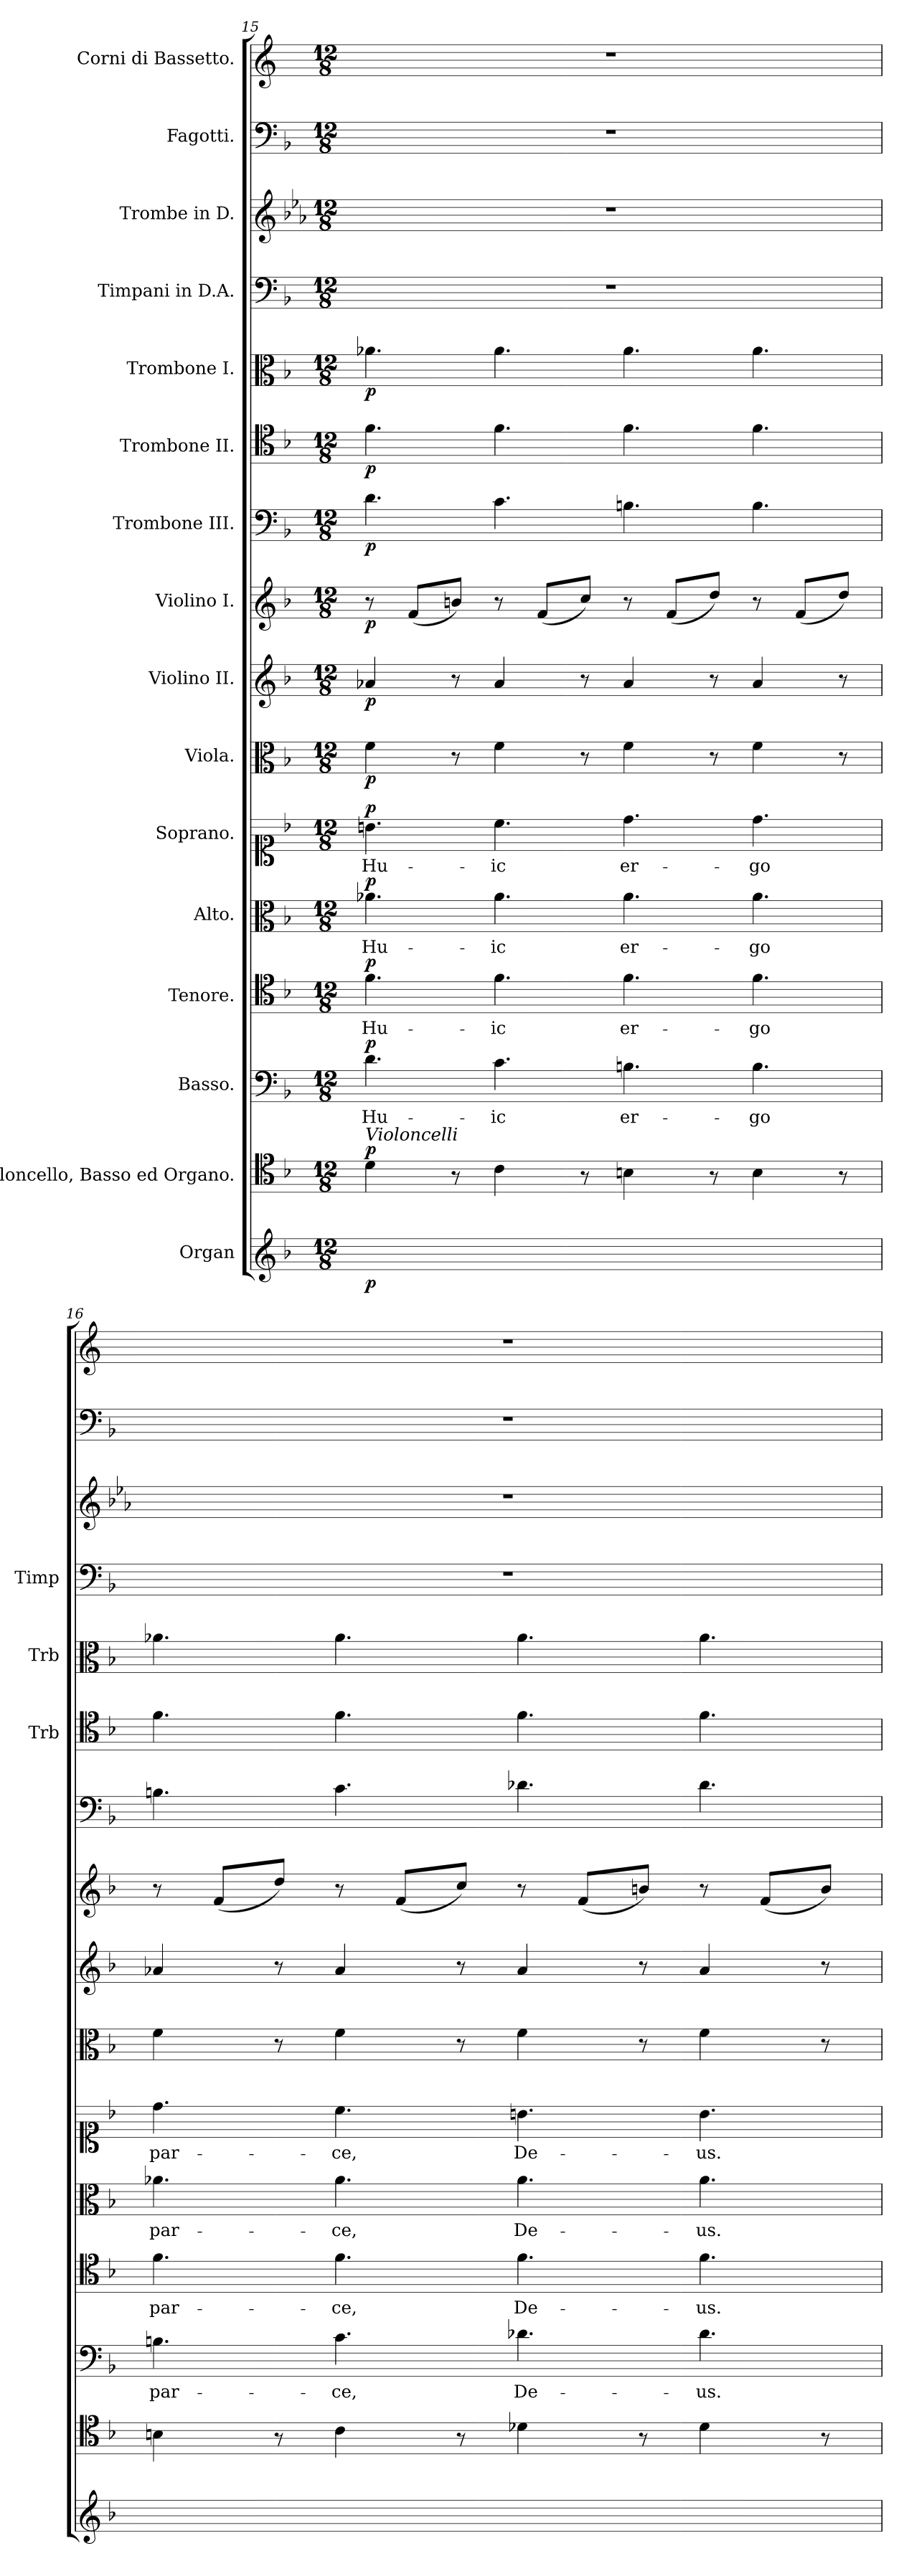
**kern	**dynam	**kern	**dynam	**kern	**text	**dynam	**kern	**text	**dynam	**kern	**text	**dynam	**kern	**text	**dynam	**kern	**dynam	**kern	**dynam	**kern	**dynam	**kern	**dynam	**kern	**dynam	**kern	**dynam	**kern	**kern	**kern	**kern
*part16	*part16	*part15	*part15	*part14	*part14	*part14	*part13	*part13	*part13	*part12	*part12	*part12	*part11	*part11	*part11	*part10	*part10	*part9	*part9	*part8	*part8	*part7	*part7	*part6	*part6	*part5	*part5	*part4	*part3	*part2	*part1
*staff16	*staff16	*staff15	*staff15	*staff14	*staff14	*staff14	*staff13	*staff13	*staff13	*staff12	*staff12	*staff12	*staff11	*staff11	*staff11	*staff10	*staff10	*staff9	*staff9	*staff8	*staff8	*staff7	*staff7	*staff6	*staff6	*staff5	*staff5	*staff4	*staff3	*staff2	*staff1
*I"Organ	*	*I"Violoncello, Basso ed Organo.	*	*I"Basso.	*	*	*I"Tenore.	*	*	*I"Alto.	*	*	*I"Soprano.	*	*	*I"Viola.	*	*I"Violino II.	*	*I"Violino I.	*	*I"Trombone III.	*	*I"Trombone II.	*	*I"Trombone I.	*	*I"Timpani in D.A.	*I"Trombe in D.	*I"Fagotti.	*I"Corni di Bassetto.
*	*	*	*	*	*	*	*	*	*	*	*	*	*	*	*	*	*	*	*	*	*	*	*	*I'Trb	*	*I'Trb	*	*I'Timp	*	*	*
*clefG2	*	*clefC4	*	*clefF4	*	*	*clefC4	*	*	*clefC3	*	*	*clefC1	*	*	*clefC3	*	*clefG2	*	*clefG2	*	*clefF4	*	*clefC4	*	*clefC3	*	*clefF4	*clefG2	*clefF4	*clefG2
*	*	*	*	*	*	*	*	*	*	*	*	*	*	*	*	*	*	*	*	*	*	*	*	*	*	*	*	*	*ITrd-1c-2	*	*ITrd4c7
*k[b-]	*	*k[b-]	*	*k[b-]	*	*	*k[b-]	*	*	*k[b-]	*	*	*k[b-]	*	*	*k[b-]	*	*k[b-]	*	*k[b-]	*	*k[b-]	*	*k[b-]	*	*k[b-]	*	*k[b-]	*k[b-]	*k[b-]	*k[b-]
*M12/8	*	*M12/8	*	*M12/8	*	*	*M12/8	*	*	*M12/8	*	*	*M12/8	*	*	*M12/8	*	*M12/8	*	*M12/8	*	*M12/8	*	*M12/8	*	*M12/8	*	*M12/8	*M12/8	*M12/8	*M12/8
=15	=15	=15	=15	=15	=15	=15	=15	=15	=15	=15	=15	=15	=15	=15	=15	=15	=15	=15	=15	=15	=15	=15	=15	=15	=15	=15	=15	=15	=15	=15	=15
!	!	!LO:TX:a:i:t=Violoncelli	!	!	!	!	!	!	!	!	!	!	!	!	!	!	!	!	!	!	!	!	!	!	!	!	!	!	!	!	!
!	!LO:DY:b	!	!LO:DY:a	!	!LO:LY:b	!LO:DY:b	!	!LO:LY:b	!LO:DY:b	!	!LO:LY:b	!LO:DY:b	!	!LO:LY:b	!LO:DY:b	!	!LO:DY:b	!	!LO:DY:b	!	!LO:DY:b	!	!LO:DY:b	!	!LO:DY:b	!	!LO:DY:b	!	!	!	!
4d\yy 4f\yy 4a-X\yy 4bn\yy	p	4d\	p	4.d\	Hu-	p	4.f\	Hu-	p	4.a-X\	Hu-	p	4.bn\	Hu-	p	4f\	p	4a-X/	p	8r	p	4.d\	p	4.f\	p	4.a-X\	p	1.r	1.r	1.r	1.r
.	.	.	.	.	.	.	.	.	.	.	.	.	.	.	.	.	.	.	.	(<8f/L	.	.	.	.	.	.	.	.	.	.	.
8ryy	.	8r	.	.	.	.	.	.	.	.	.	.	.	.	.	8r	.	8r	.	8bn/J)	.	.	.	.	.	.	.	.	.	.	.
!	!	!	!	!	!LO:LY:b	!	!	!LO:LY:b	!	!	!LO:LY:b	!	!	!LO:LY:b	!	!	!	!	!	!	!	!	!	!	!	!	!	!	!	!	!
4c\yy 4f\yy 4a-\yy	.	4c\	.	4.c\	-ic	.	4.f\	-ic	.	4.a-\	-ic	.	4.cc\	-ic	.	4f\	.	4a-/	.	8r	.	4.c\	.	4.f\	.	4.a-\	.	.	.	.	.
.	.	.	.	.	.	.	.	.	.	.	.	.	.	.	.	.	.	.	.	(<8f/L	.	.	.	.	.	.	.	.	.	.	.
8ryy	.	8r	.	.	.	.	.	.	.	.	.	.	.	.	.	8r	.	8r	.	8cc/J)	.	.	.	.	.	.	.	.	.	.	.
!	!	!	!	!	!LO:LY:b	!	!	!LO:LY:b	!	!	!LO:LY:b	!	!	!LO:LY:b	!	!	!	!	!	!	!	!	!	!	!	!	!	!	!	!	!
4Bn\yy 4d\yy 4f\yy 4a-\yy	.	4Bn\	.	4.Bn\	er-	.	4.f\	er-	.	4.a-\	er-	.	4.dd\	er-	.	4f\	.	4a-/	.	8r	.	4.Bn\	.	4.f\	.	4.a-\	.	.	.	.	.
.	.	.	.	.	.	.	.	.	.	.	.	.	.	.	.	.	.	.	.	(<8f/L	.	.	.	.	.	.	.	.	.	.	.
8ryy	.	8r	.	.	.	.	.	.	.	.	.	.	.	.	.	8r	.	8r	.	8dd/J)	.	.	.	.	.	.	.	.	.	.	.
!	!	!	!	!	!LO:LY:b	!	!	!LO:LY:b	!	!	!LO:LY:b	!	!	!LO:LY:b	!	!	!	!	!	!	!	!	!	!	!	!	!	!	!	!	!
4B\yy 4d\yy 4f\yy 4a-\yy	.	4B\	.	4.B\	-go	.	4.f\	-go	.	4.a-\	-go	.	4.dd\	-go	.	4f\	.	4a-/	.	8r	.	4.B\	.	4.f\	.	4.a-\	.	.	.	.	.
.	.	.	.	.	.	.	.	.	.	.	.	.	.	.	.	.	.	.	.	(<8f/L	.	.	.	.	.	.	.	.	.	.	.
8ryy	.	8r	.	.	.	.	.	.	.	.	.	.	.	.	.	8r	.	8r	.	8dd/J)	.	.	.	.	.	.	.	.	.	.	.
!!LO:PB:g=z
=16	=16	=16	=16	=16	=16	=16	=16	=16	=16	=16	=16	=16	=16	=16	=16	=16	=16	=16	=16	=16	=16	=16	=16	=16	=16	=16	=16	=16	=16	=16	=16
!	!	!	!	!	!LO:LY:b	!	!	!LO:LY:b	!	!	!LO:LY:b	!	!	!LO:LY:b	!	!	!	!	!	!	!	!	!	!	!	!	!	!	!	!	!
4Bn\yy 4f\yy 4a-X\yy	.	4Bn\	.	4.Bn\	par-	.	4.f\	par-	.	4.a-X\	par-	.	4.dd\	par-	.	4f\	.	4a-X/	.	8r	.	4.Bn\	.	4.f\	.	4.a-X\	.	1.r	1.r	1.r	1.r
.	.	.	.	.	.	.	.	.	.	.	.	.	.	.	.	.	.	.	.	(<8f/L	.	.	.	.	.	.	.	.	.	.	.
8ryy	.	8r	.	.	.	.	.	.	.	.	.	.	.	.	.	8r	.	8r	.	8dd/J)	.	.	.	.	.	.	.	.	.	.	.
!	!	!	!	!	!LO:LY:b	!	!	!LO:LY:b	!	!	!LO:LY:b	!	!	!LO:LY:b	!	!	!	!	!	!	!	!	!	!	!	!	!	!	!	!	!
4c\yy 4f\yy 4a-\yy 4cc\yy	.	4c\	.	4.c\	-ce,	.	4.f\	-ce,	.	4.a-\	-ce,	.	4.cc\	-ce,	.	4f\	.	4a-/	.	8r	.	4.c\	.	4.f\	.	4.a-\	.	.	.	.	.
.	.	.	.	.	.	.	.	.	.	.	.	.	.	.	.	.	.	.	.	(<8f/L	.	.	.	.	.	.	.	.	.	.	.
8ryy	.	8r	.	.	.	.	.	.	.	.	.	.	.	.	.	8r	.	8r	.	8cc/J)	.	.	.	.	.	.	.	.	.	.	.
!	!	!	!	!	!LO:LY:b	!	!	!LO:LY:b	!	!	!LO:LY:b	!	!	!LO:LY:b	!	!	!	!	!	!	!	!	!	!	!	!	!	!	!	!	!
4d-X\yy 4f\yy 4a-\yy 4bn\yy	.	4d-X\	.	4.d-X\	De-	.	4.f\	De-	.	4.a-\	De-	.	4.bn\	De-	.	4f\	.	4a-/	.	8r	.	4.d-X\	.	4.f\	.	4.a-\	.	.	.	.	.
.	.	.	.	.	.	.	.	.	.	.	.	.	.	.	.	.	.	.	.	(<8f/L	.	.	.	.	.	.	.	.	.	.	.
8ryy	.	8r	.	.	.	.	.	.	.	.	.	.	.	.	.	8r	.	8r	.	8bn/J)	.	.	.	.	.	.	.	.	.	.	.
!	!	!	!	!	!LO:LY:b	!	!	!LO:LY:b	!	!	!LO:LY:b	!	!	!LO:LY:b	!	!	!	!	!	!	!	!	!	!	!	!	!	!	!	!	!
4d-\yy 4f\yy 4a-\yy 4b\yy	.	4d-\	.	4.d-\	-us.	.	4.f\	-us.	.	4.a-\	-us.	.	4.b\	-us.	.	4f\	.	4a-/	.	8r	.	4.d-\	.	4.f\	.	4.a-\	.	.	.	.	.
.	.	.	.	.	.	.	.	.	.	.	.	.	.	.	.	.	.	.	.	(<8f/L	.	.	.	.	.	.	.	.	.	.	.
8ryy	.	8r	.	.	.	.	.	.	.	.	.	.	.	.	.	8r	.	8r	.	8b/J)	.	.	.	.	.	.	.	.	.	.	.
=	=	=	=	=	=	=	=	=	=	=	=	=	=	=	=	=	=	=	=	=	=	=	=	=	=	=	=	=	=	=	=
*-	*-	*-	*-	*-	*-	*-	*-	*-	*-	*-	*-	*-	*-	*-	*-	*-	*-	*-	*-	*-	*-	*-	*-	*-	*-	*-	*-	*-	*-	*-	*-
